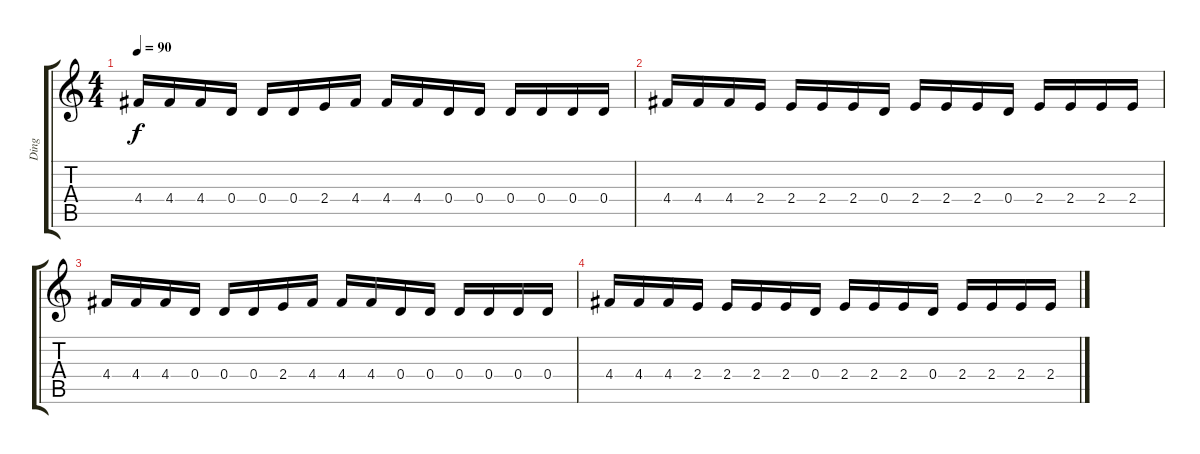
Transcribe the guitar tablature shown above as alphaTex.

\track ("Ding" "Ding") {instrument electricguitarmuted}
\staff {score tabs}
\tuning (E4 B3 G3 D3 A2 E2) {hide}
\ts (4 4)
\tempo 90
\clef g2
\ks c
4.4.16{dy f} 4.4.16 4.4.16 0.4.16 0.4.16 0.4.16 2.4.16 4.4.16 4.4.16 4.4.16 0.4.16 0.4.16 0.4.16 0.4.16 0.4.16 0.4.16 |
4.4.16 4.4.16 4.4.16 2.4.16 2.4.16 2.4.16 2.4.16 0.4.16 2.4.16 2.4.16 2.4.16 0.4.16 2.4.16 2.4.16 2.4.16 2.4.16 |
4.4.16 4.4.16 4.4.16 0.4.16 0.4.16 0.4.16 2.4.16 4.4.16 4.4.16 4.4.16 0.4.16 0.4.16 0.4.16 0.4.16 0.4.16 0.4.16 |
4.4.16 4.4.16 4.4.16 2.4.16 2.4.16 2.4.16 2.4.16 0.4.16 2.4.16 2.4.16 2.4.16 0.4.16 2.4.16 2.4.16 2.4.16 2.4.16
